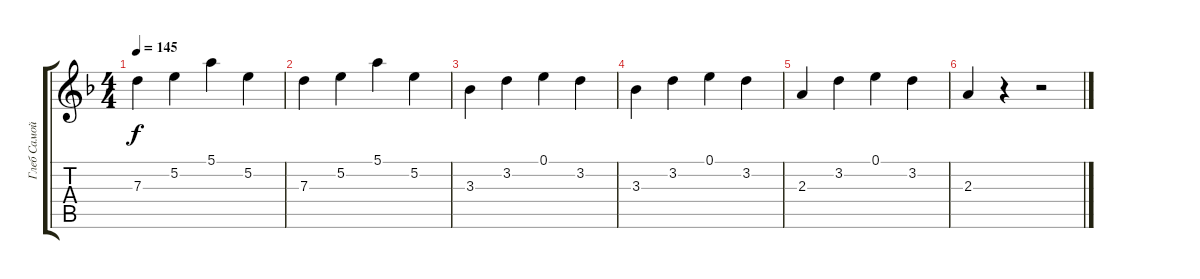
\track ("Глеб Самойлов" "Глеб Самой") {instrument electricguitarclean}
\staff {score tabs}
\tuning (E4 B3 G3 D3 A2 E2) {hide}
\ts (4 4)
\tempo 145
\clef g2
\ks f
7.3.4{dy f} 5.2.4 5.1.4 5.2.4 |
7.3.4 5.2.4 5.1.4 5.2.4 |
3.3.4 3.2.4 0.1.4 3.2.4 |
3.3.4 3.2.4 0.1.4 3.2.4 |
2.3.4 3.2.4 0.1.4 3.2.4 |
2.3.4 r.4 r.2
